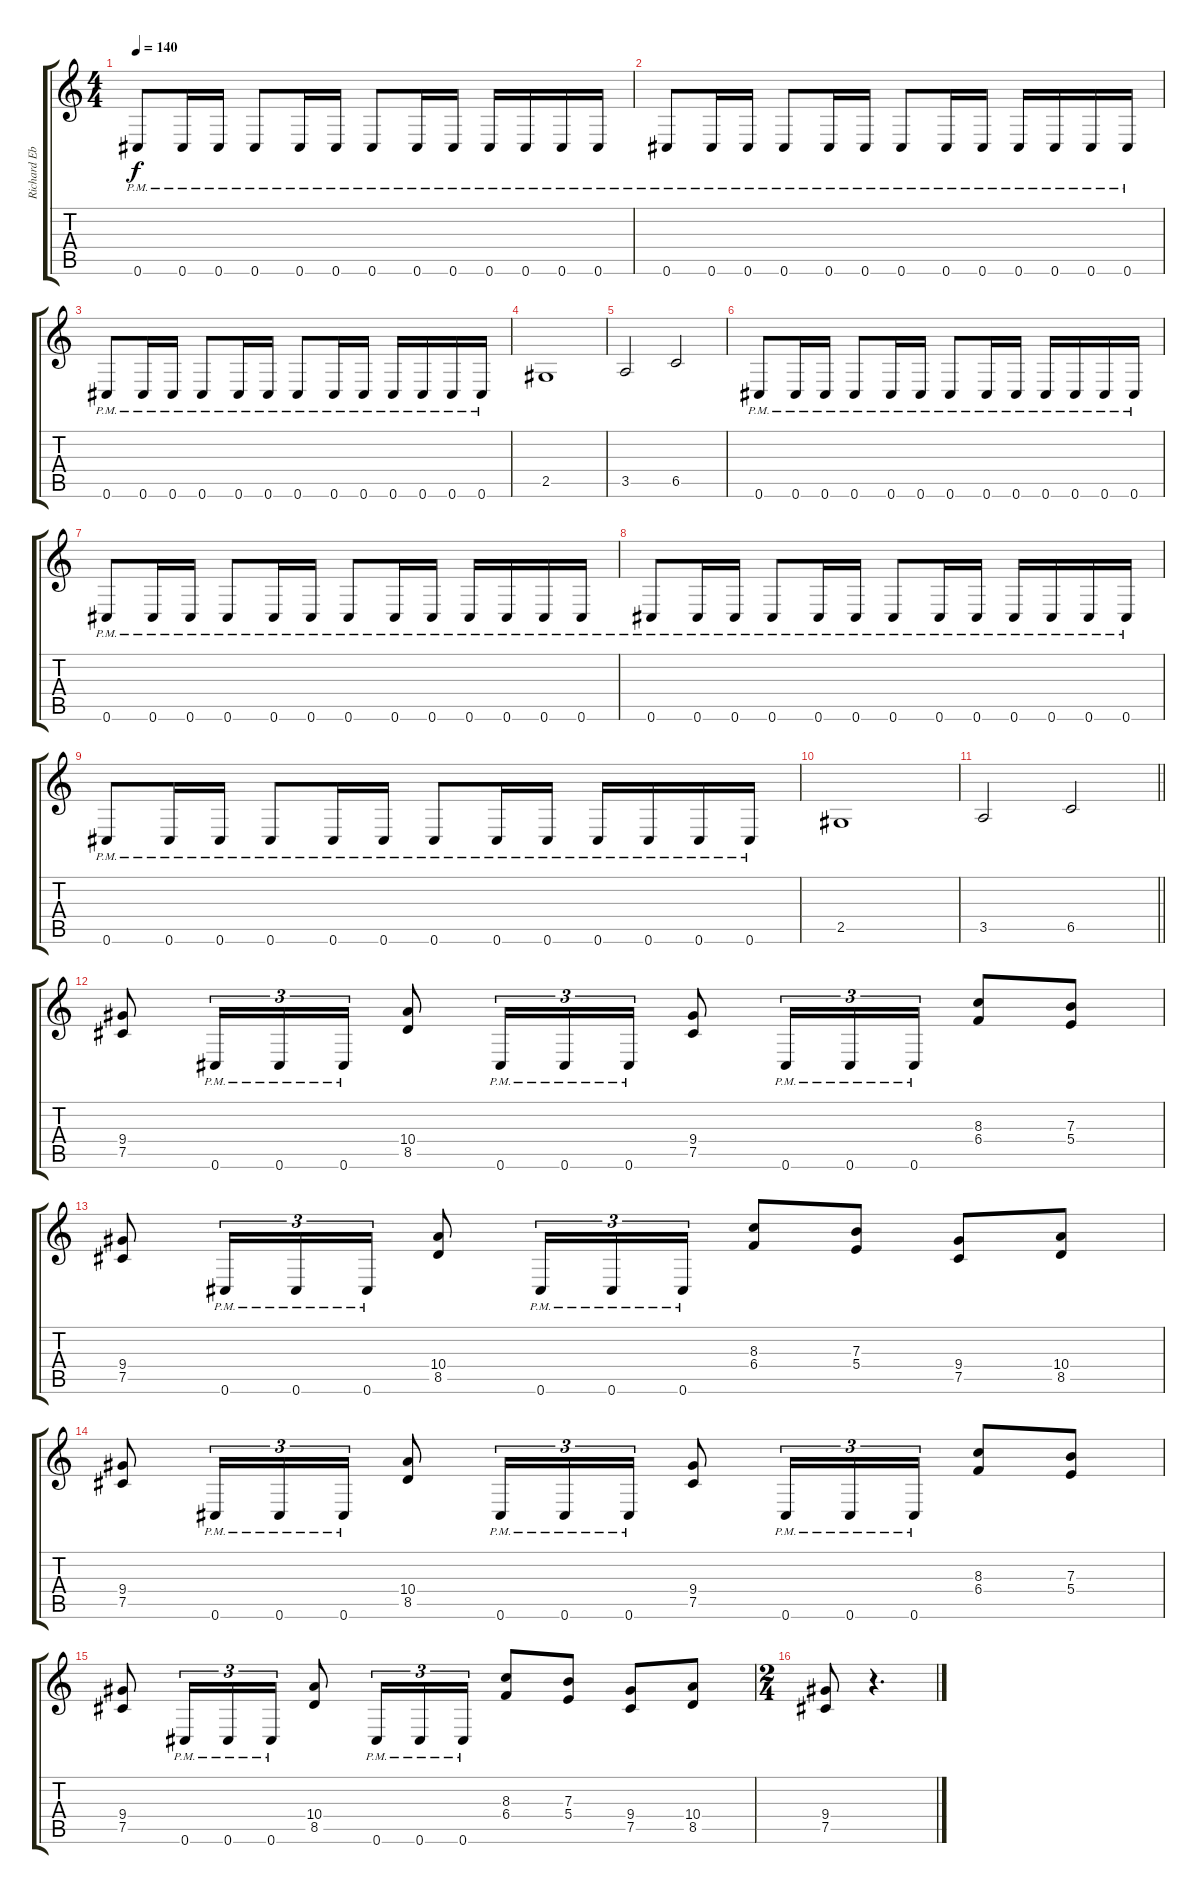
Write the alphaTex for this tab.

\track ("Richard Ebisch (Lead)" "Richard Eb") {instrument distortionguitar}
\staff {score tabs}
\tuning (Db4 Ab3 E3 B2 Gb2 Db2) {hide}
\ts (4 4)
\tempo 140
\clef g2
\ks c
0.6{pm}.8{dy f} 0.6{pm}.16 0.6{pm}.16 0.6{pm}.8 0.6{pm}.16 0.6{pm}.16 0.6{pm}.8 0.6{pm}.16 0.6{pm}.16 0.6{pm}.16 0.6{pm}.16 0.6{pm}.16 0.6{pm}.16 |
0.6{pm}.8 0.6{pm}.16 0.6{pm}.16 0.6{pm}.8 0.6{pm}.16 0.6{pm}.16 0.6{pm}.8 0.6{pm}.16 0.6{pm}.16 0.6{pm}.16 0.6{pm}.16 0.6{pm}.16 0.6{pm}.16 |
0.6{pm}.8 0.6{pm}.16 0.6{pm}.16 0.6{pm}.8 0.6{pm}.16 0.6{pm}.16 0.6{pm}.8 0.6{pm}.16 0.6{pm}.16 0.6{pm}.16 0.6{pm}.16 0.6{pm}.16 0.6{pm}.16 |
2.5.1 |
3.5.2 6.5.2 |
0.6{pm}.8 0.6{pm}.16 0.6{pm}.16 0.6{pm}.8 0.6{pm}.16 0.6{pm}.16 0.6{pm}.8 0.6{pm}.16 0.6{pm}.16 0.6{pm}.16 0.6{pm}.16 0.6{pm}.16 0.6{pm}.16 |
0.6{pm}.8 0.6{pm}.16 0.6{pm}.16 0.6{pm}.8 0.6{pm}.16 0.6{pm}.16 0.6{pm}.8 0.6{pm}.16 0.6{pm}.16 0.6{pm}.16 0.6{pm}.16 0.6{pm}.16 0.6{pm}.16 |
0.6{pm}.8 0.6{pm}.16 0.6{pm}.16 0.6{pm}.8 0.6{pm}.16 0.6{pm}.16 0.6{pm}.8 0.6{pm}.16 0.6{pm}.16 0.6{pm}.16 0.6{pm}.16 0.6{pm}.16 0.6{pm}.16 |
0.6{pm}.8 0.6{pm}.16 0.6{pm}.16 0.6{pm}.8 0.6{pm}.16 0.6{pm}.16 0.6{pm}.8 0.6{pm}.16 0.6{pm}.16 0.6{pm}.16 0.6{pm}.16 0.6{pm}.16 0.6{pm}.16 |
2.5.1 |
\barLineRight lightlight
3.5.2 6.5.2 |
(9.4 7.5).8 0.6{pm}.16{tu (3 2)} 0.6{pm}.16{tu (3 2)} 0.6{pm}.16{tu (3 2)} (10.4 8.5).8 0.6{pm}.16{tu (3 2)} 0.6{pm}.16{tu (3 2)} 0.6{pm}.16{tu (3 2)} (9.4 7.5).8 0.6{pm}.16{tu (3 2)} 0.6{pm}.16{tu (3 2)} 0.6{pm}.16{tu (3 2)} (8.3 6.4).8 (7.3 5.4).8 |
(9.4 7.5).8 0.6{pm}.16{tu (3 2)} 0.6{pm}.16{tu (3 2)} 0.6{pm}.16{tu (3 2)} (10.4 8.5).8 0.6{pm}.16{tu (3 2)} 0.6{pm}.16{tu (3 2)} 0.6{pm}.16{tu (3 2)} (8.3 6.4).8 (7.3 5.4).8 (9.4 7.5).8 (10.4 8.5).8 |
(9.4 7.5).8 0.6{pm}.16{tu (3 2)} 0.6{pm}.16{tu (3 2)} 0.6{pm}.16{tu (3 2)} (10.4 8.5).8 0.6{pm}.16{tu (3 2)} 0.6{pm}.16{tu (3 2)} 0.6{pm}.16{tu (3 2)} (9.4 7.5).8 0.6{pm}.16{tu (3 2)} 0.6{pm}.16{tu (3 2)} 0.6{pm}.16{tu (3 2)} (8.3 6.4).8 (7.3 5.4).8 |
(9.4 7.5).8 0.6{pm}.16{tu (3 2)} 0.6{pm}.16{tu (3 2)} 0.6{pm}.16{tu (3 2)} (10.4 8.5).8 0.6{pm}.16{tu (3 2)} 0.6{pm}.16{tu (3 2)} 0.6{pm}.16{tu (3 2)} (8.3 6.4).8 (7.3 5.4).8 (9.4 7.5).8 (10.4 8.5).8 |
\ts (2 4)
(9.4 7.5).8 r.4{d}
